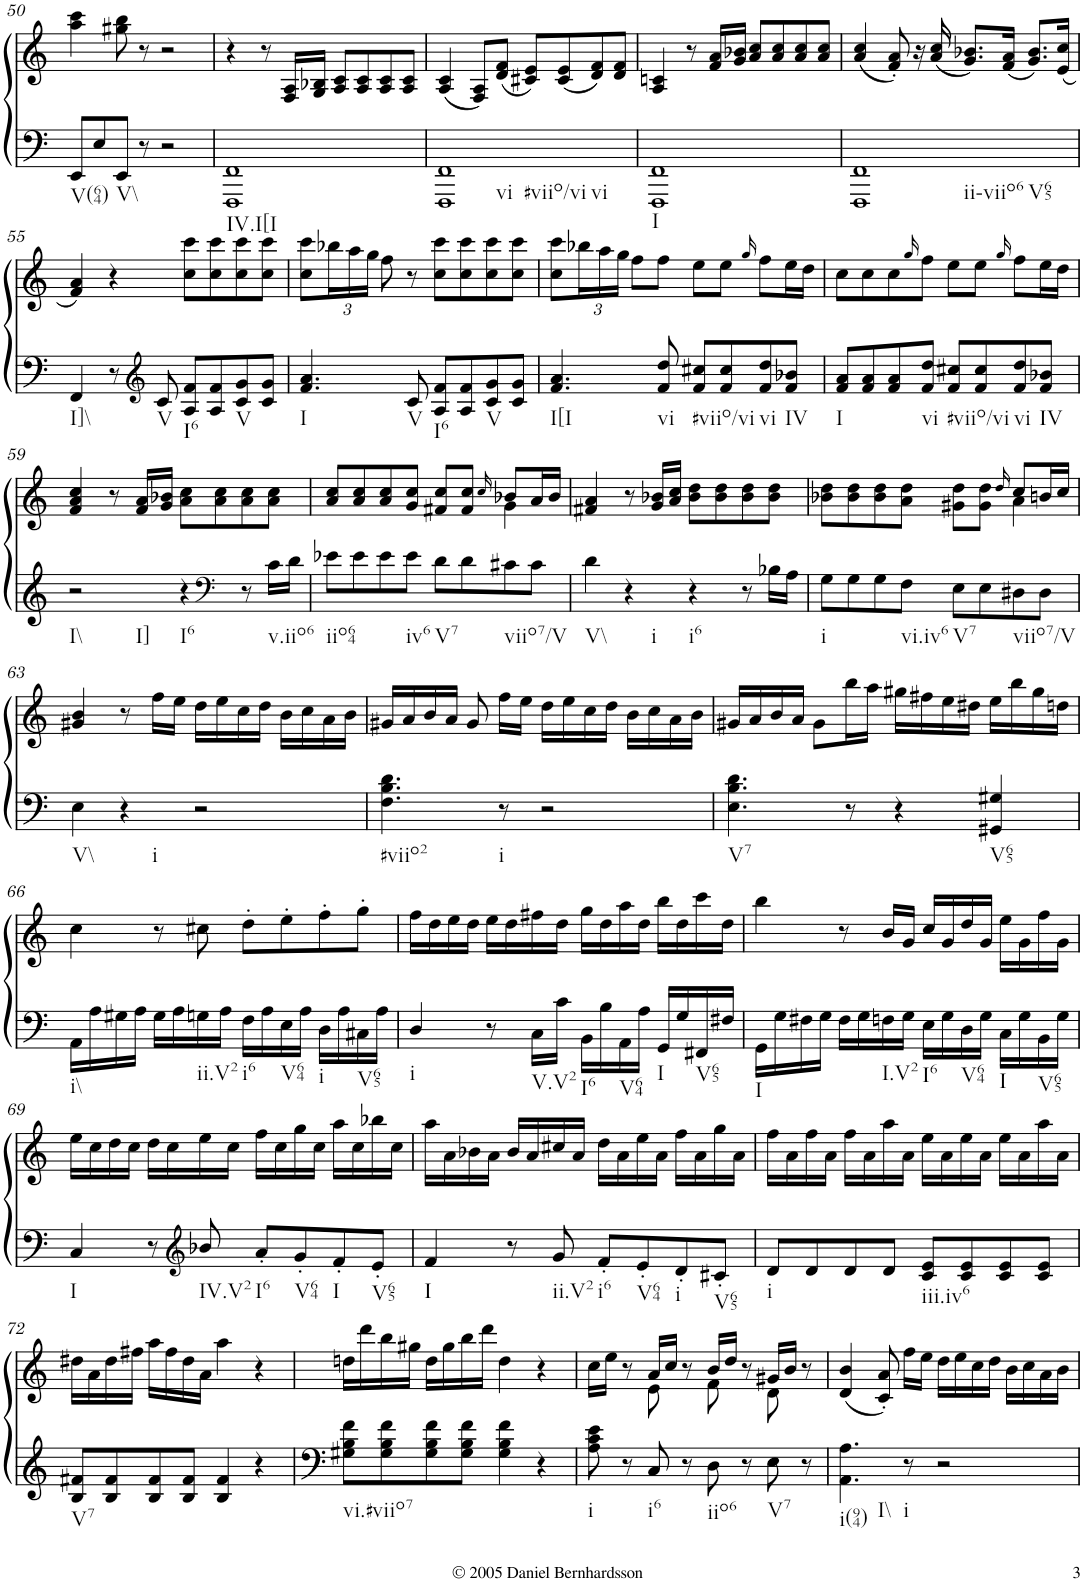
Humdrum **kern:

**kern	**kern
*part1	*part1
*staff2	*staff1
*I"Piano	*
*I'Pno.	*
!!LO:PB:g=z
*clefG2	*clefG2
*k[]	*k[]
*M4/4	*M4/4
*met(c)	*met(c)
=50	=50
!LO:TX:b:t=V(64)	!
8EE/L	4aa\ 4ccc\
8E/	.
!LO:TX:b:t=V\\	!
8EE/J	8gg#X\ 8bb\
8r	8r
2r	2r
=51	=51
!LO:TX:b:t=IV.I[I	!
1FFF 1FF	4r
.	8r
.	16F/ 16A/LL
.	16G/ 16B-X/JJ
.	8A/ 8c/L
.	8A/ 8c/
.	8A/ 8c/
.	8A/ 8c/J
=52	=52
!LO:TX:b:t=vi	!
!LO:TX:b:t=#viio/vi	!
!LO:TX:b:t=vi	!
1FFF 1FF	(4A/ 4c/
.	8F/ 8A/L)
.	(8d/ 8f/J
.	8c#X/ 8e/L)
.	(8c#/ 8e/
.	8d/ 8f/)
.	8d/ 8f/J
=53	=53
!LO:TX:b:t=I	!
1FFF 1FF	4A/ 4cn/
.	8r
.	16f/ 16a/LL
.	16g/ 16b-X/JJ
.	8a/ 8cc/L
.	8a/ 8cc/
.	8a/ 8cc/
.	8a/ 8cc/J
=54	=54
!LO:TX:b:t=ii-viio6	!
!LO:TX:b:t=V65	!
1FFF 1FF	(4a/ 4cc/
.	8f/' 8a/')
.	16r
.	(16a/ 16cc/
.	8.g/ 8.b-X/L)
.	(16f/ 16a/Jk
.	8.g/ 8.b-/L)
.	(16e/ 16cc/Jk
!!LO:LB:g=z
=55	=55
!LO:TX:b:t=I]\\	!
4FF/	4f/ 4a/)
8r	4r
*clefG2	*
!LO:TX:b:t=V	!
8c/	.
!LO:TX:b:t=I6	!
8A/ 8f/L	8cc\ 8ccc\L
8A/ 8f/	8cc\ 8ccc\
!LO:TX:b:t=V	!
8c/ 8g/	8cc\ 8ccc\
8c/ 8g/J	8cc\ 8ccc\J
=56	=56
!LO:TX:b:t=I	!
4.f/ 4.a/	8cc\ 8ccc\L
*	*Xbrackettup
.	24bb-X\L
.	24aa\
.	24gg\JJ
.	8ff\
!LO:TX:b:t=V	!
8c/	8r
!LO:TX:b:t=I6	!
8A/ 8f/L	8cc\ 8ccc\L
8A/ 8f/	8cc\ 8ccc\
!LO:TX:b:t=V	!
8c/ 8g/	8cc\ 8ccc\
8c/ 8g/J	8cc\ 8ccc\J
=57	=57
!LO:TX:b:t=I[I	!
4.f/ 4.a/	8cc\ 8ccc\L
.	24bb-X\L
.	24aa\
.	24gg\JJ
.	8ff\L
!LO:TX:b:t=vi	!
8f/ 8dd/	8ff\J
!LO:TX:b:t=#viio/vi	!
8f/ 8cc#X/L	8ee\L
8f/ 8cc#/	8ee\J
.	16qgg/
!LO:TX:b:t=vi	!
8f/ 8dd/	8ff\L
!LO:TX:b:t=IV	!
8f/ 8b-X/J	16ee\L
.	16dd\JJ
=58	=58
!LO:TX:b:t=I	!
8f/ 8a/L	8cc\L
8f/ 8a/	8cc\
8f/ 8a/	8cc\
.	16qgg/
!LO:TX:b:t=vi	!
8f/ 8dd/J	8ff\J
!LO:TX:b:t=#viio/vi	!
8f/ 8cc#X/L	8ee\L
8f/ 8cc#/	8ee\J
.	16qgg/
!LO:TX:b:t=vi	!
8f/ 8dd/	8ff\L
!LO:TX:b:t=IV	!
8f/ 8b-X/J	16ee\L
.	16dd\JJ
!!LO:LB:g=z
=59	=59
!LO:TX:b:t=I\\	!
!LO:TX:b:t=I]	!
2r	4f/ 4a/ 4cc/
.	8r
.	16f/ 16a/LL
.	16g/ 16b-X/JJ
!LO:TX:b:t=I6	!
4r	8a\ 8cc\L
*clefF4	*
.	8a\ 8cc\
8r	8a\ 8cc\
!LO:TX:b:t=v.iio6	!
16c\LL	8a\ 8cc\J
16d\JJ	.
=60	=60
*	*^
!LO:TX:b:t=iio64	!	!
8e-X\L	8a/ 8cc/L	2ryy
8e-\	8a/ 8cc/	.
8e-\	8a/ 8cc/	.
!LO:TX:b:t=iv6	!	!
8e-\J	8g/ 8cc/J	.
!LO:TX:b:t=V7	!	!
8d\L	8f#X/ 8cc/L	4ryy
8d\	8f#/ 8cc/J	.
.	16qcc/	.
!LO:TX:b:t=viio7/V	!	!
8c#X\	8b-X/L	4g\
8c#\J	16a/L	.
.	16b-/JJ	.
*	*v	*v
=61	=61
!LO:TX:b:t=V\\	!
4d\	4f#X/ 4a/
!LO:TX:b:t=i	!
4r	8r
.	16g/ 16b-X/LL
.	16a/ 16cc/JJ
!LO:TX:b:t=i6	!
4r	8b-\ 8dd\L
.	8b-\ 8dd\
8r	8b-\ 8dd\
16B-X\LL	8b-\ 8dd\J
16A\JJ	.
=62	=62
*	*^
!LO:TX:b:t=i	!	!
8G\L	8b-X\ 8dd\L	2ryy
8G\	8b-\ 8dd\	.
8G\	8b-\ 8dd\	.
!LO:TX:b:t=vi.iv6	!	!
8F\J	8a\ 8dd\J	.
!LO:TX:b:t=V7	!	!
8E\L	8g#X\ 8dd\L	4ryy
8E\	8g#\ 8dd\J	.
.	16qdd/	.
!LO:TX:b:t=viio7/V	!	!
8D#X\	8cc/L	4a\
8D#\J	16bn/L	.
.	16cc/JJ	.
*	*v	*v
!!LO:LB:g=z
=63	=63
!LO:TX:b:t=V\\	!
4E\	4g#X/ 4b/
!LO:TX:b:t=i	!
4r	8r
.	16ff\LL
.	16ee\JJ
2r	16dd\LL
.	16ee\
.	16cc\
.	16dd\JJ
.	16b\LL
.	16cc\
.	16a\
.	16b\JJ
=64	=64
!LO:TX:b:t=#viio2	!
4.F\ 4.B\ 4.d\	16g#X/LL
.	16a/
.	16b/
.	16a/JJ
.	8g#/
!LO:TX:b:t=i	!
8r	16ff\LL
.	16ee\JJ
2r	16dd\LL
.	16ee\
.	16cc\
.	16dd\JJ
.	16b\LL
.	16cc\
.	16a\
.	16b\JJ
=65	=65
!LO:TX:b:t=V7	!
4.E\ 4.B\ 4.d\	16g#X/LL
.	16a/
.	16b/
.	16a/JJ
.	8g#\L
8r	16bb\L
.	16aa\JJ
4r	16gg#X\LL
.	16ff#X\
.	16ee\
.	16dd#X\JJ
!LO:TX:b:t=V65	!
4GG#X/ 4G#X/	16ee\LL
.	16bb\
.	16gg#\
.	16ddn\JJ
!!LO:LB:g=z
=66	=66
!LO:TX:b:t=i\\	!
16AA\LL	4cc\
16A\	.
16G#X\	.
16A\JJ	.
16G#\LL	8r
16A\	.
!LO:TX:b:t=ii.V2	!
16Gn\	8cc#X\
16A\JJ	.
!LO:TX:b:t=i6	!
16F\LL	8dd'\L
16A\	.
!LO:TX:b:t=V64	!
16E\	8ee'\
16A\JJ	.
!LO:TX:b:t=i	!
16D\LL	8ff'\
16A\	.
!LO:TX:b:t=V65	!
16C#X\	8gg'\J
16A\JJ	.
=67	=67
!LO:TX:b:t=i	!
4D/	16ff\LL
.	16dd\
.	16ee\
.	16dd\JJ
8r	16ee\LL
.	16dd\
!LO:TX:b:t=V.V2	!
16C\LL	16ff#X\
16c\JJ	16dd\JJ
!LO:TX:b:t=I6	!
16BB\LL	16gg\LL
16B\	16dd\
!LO:TX:b:t=V64	!
16AA\	16aa\
16A\JJ	16dd\JJ
!LO:TX:b:t=I	!
16GG/LL	16bb\LL
16G/	16dd\
!LO:TX:b:t=V65	!
16FF#X/	16ccc\
16F#X/JJ	16dd\JJ
=68	=68
!LO:TX:b:t=I	!
16GG\LL	4bb\
16G\	.
16F#X\	.
16G\JJ	.
16F#\LL	8r
16G\	.
!LO:TX:b:t=I.V2	!
16Fn\	16b/LL
16G\JJ	16g/JJ
!LO:TX:b:t=I6	!
16E\LL	16cc/LL
16G\	16g/
!LO:TX:b:t=V64	!
16D\	16dd/
16G\JJ	16g/JJ
!LO:TX:b:t=I	!
16C\LL	16ee\LL
16G\	16g\
!LO:TX:b:t=V65	!
16BB\	16ff\
16G\JJ	16g\JJ
!!LO:LB:g=z
=69	=69
!LO:TX:b:t=I	!
4C/	16ee\LL
.	16cc\
.	16dd\
.	16cc\JJ
8r	16dd\LL
.	16cc\
*clefG2	*
!LO:TX:b:t=IV.V2	!
8b-X/	16ee\
.	16cc\JJ
!LO:TX:b:t=I6	!
8a'/L	16ff\LL
.	16cc\
!LO:TX:b:t=V64	!
8g'/	16gg\
.	16cc\JJ
!LO:TX:b:t=I	!
8f'/	16aa\LL
.	16cc\
!LO:TX:b:t=V65	!
8e'/J	16bb-X\
.	16cc\JJ
=70	=70
!LO:TX:b:t=I	!
4f/	16aa\LL
.	16a\
.	16b-X\
.	16a\JJ
8r	16b-/LL
.	16a/
!LO:TX:b:t=ii.V2	!
8g/	16cc#X/
.	16a/JJ
!LO:TX:b:t=i6	!
8f'/L	16dd\LL
.	16a\
!LO:TX:b:t=V64	!
8e'/	16ee\
.	16a\JJ
!LO:TX:b:t=i	!
8d'/	16ff\LL
.	16a\
!LO:TX:b:t=V65	!
8c#X'/J	16gg\
.	16a\JJ
=71	=71
!LO:TX:b:t=i	!
8d/L	16ff\LL
.	16a\
8d/	16ff\
.	16a\JJ
8d/	16ff\LL
.	16a\
8d/J	16aa\
.	16a\JJ
!LO:TX:b:t=iii.iv6	!
8c/ 8e/L	16ee\LL
.	16a\
8c/ 8e/	16ee\
.	16a\JJ
8c/ 8e/	16ee\LL
.	16a\
8c/ 8e/J	16aa\
.	16a\JJ
!!LO:LB:g=z
=72	=72
!LO:TX:b:t=V7	!
8B/ 8f#X/L	16dd#X\LL
.	16a\
8B/ 8f#/	16dd#\
.	16ff#X\JJ
8B/ 8f#/	16aa\LL
.	16ff#\
8B/ 8f#/J	16dd#\
.	16a\JJ
4B/ 4f#/	4aa\
4r	4r
=73	=73
!LO:TX:b:t=vi.#viio7	!
8G#X\ 8B\ 8f\L	16ddn\LL
.	16ddd\
8G#\ 8B\ 8f\	16bb\
.	16gg#X\JJ
8G#\ 8B\ 8f\	16dd\LL
.	16gg#\
8G#\ 8B\ 8f\J	16bb\
.	16ddd\JJ
4G#\ 4B\ 4f\	4dd\
4r	4r
=74	=74
*	*^
!LO:TX:b:t=i	!	!
8A\ 8c\ 8e\	16cc\LL	4ryy
.	16ee\JJ	.
8r	8r	.
!LO:TX:b:t=i6	!	!
8C/	16a/LL	8e\
.	16cc/JJ	.
8r	8r	8ryy
!LO:TX:b:t=iio6	!	!
8D\	16b/LL	8f\
.	16dd/JJ	.
8r	8r	8ryy
!LO:TX:b:t=V7	!	!
8E\	16g#X/LL	8d\
.	16b/JJ	.
8r	8r	8ryy
=75	=75	=75
!LO:TX:b:t=i(94)	!	!
!LO:TX:b:t=I\\	!	!
*	*v	*v
4.AA\ 4.A\	(4d/ 4b/
.	8c/' 8a/')
!LO:TX:b:t=i	!
8r	16ff\LL
.	16ee\JJ
2r	16dd\LL
.	16ee\
.	16cc\
.	16dd\JJ
.	16b\LL
.	16cc\
.	16a\
.	16b\JJ
=	=
*-	*-
